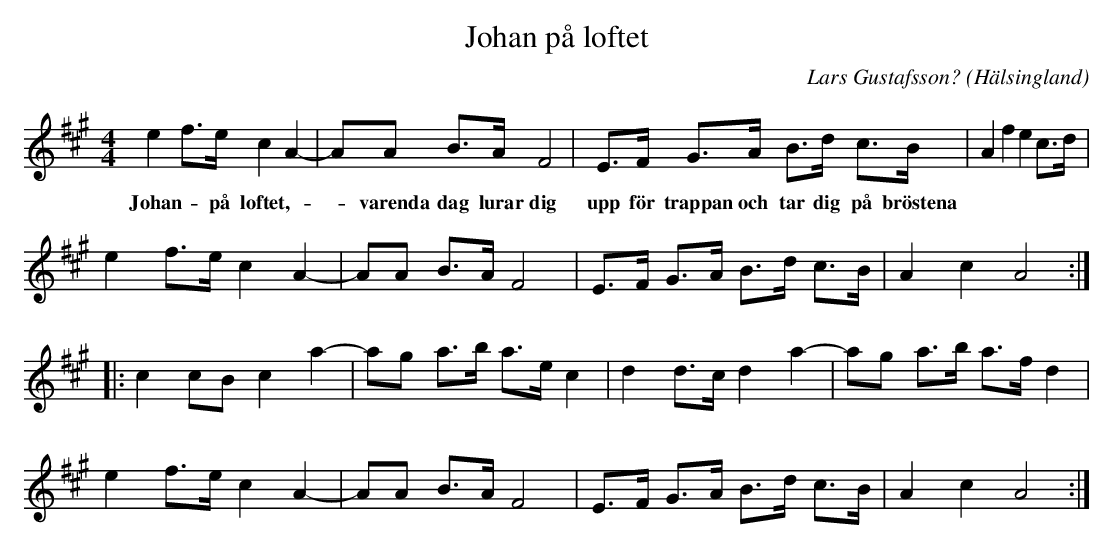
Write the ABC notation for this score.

X:1
T:Johan på loftet
C:Lars Gustafsson?
O:Hälsingland
M:4/4
L:1/8
K:A
e2 f>e c2 A2-|AA B>A F4|E>F G>A B>d c>B|A2 f2 e2 c>d|
w: Johan - på loftet, -- varenda dag lurar dig upp för trappan och tar dig på bröstena
e2 f>e c2 A2-|AA B>A F4|E>F G>A B>d c>B|A2 c2 A4:|
|:c2 cB c2 a2-|ag a>b a>e c2|d2 d>c d2 a2-|ag a>b a>f d2|
e2 f>e c2 A2-|AA B>A F4|E>F G>A B>d c>B|A2 c2 A4:|
